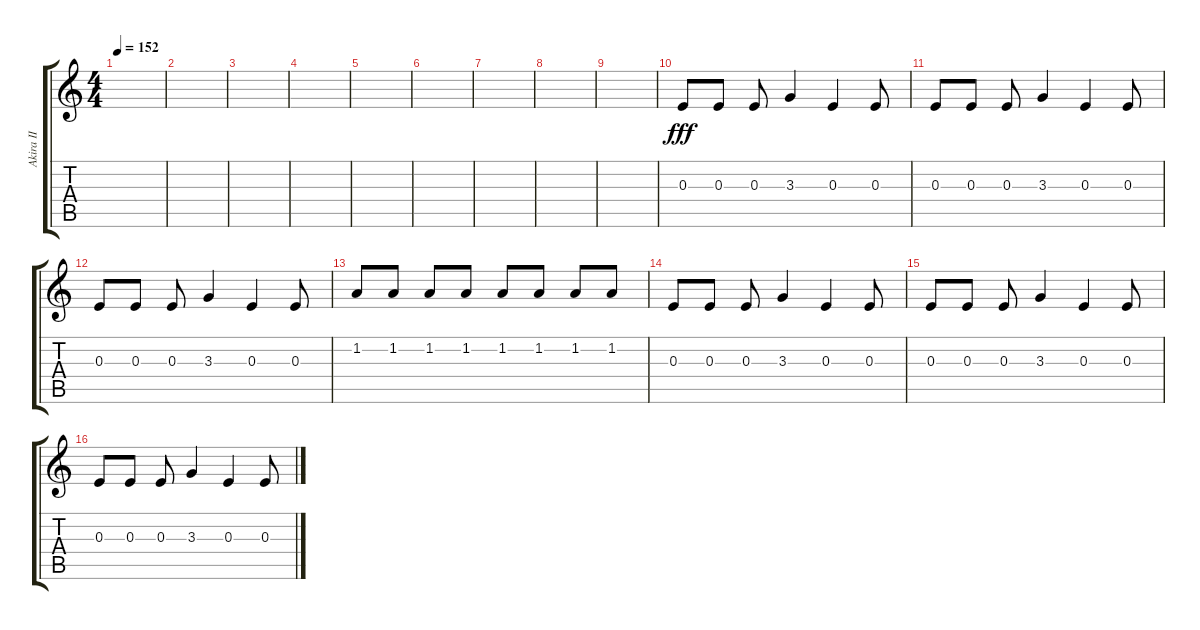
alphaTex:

\track ("Akira II" "Akira II") {instrument electricguitarclean}
\staff {score tabs}
\tuning (Db4 Ab3 E3 B2 Gb2 B1) {hide}
\ts (4 4)
\tempo 152
\clef g2
\ks c
|
|
|
|
|
|
|
|
|
0.3.8{dy fff volume 10 instrument distortionguitar} 0.3.8 0.3.8 3.3.4 0.3.4 0.3.8 |
0.3.8 0.3.8 0.3.8 3.3.4 0.3.4 0.3.8 |
0.3.8 0.3.8 0.3.8 3.3.4 0.3.4 0.3.8 |
1.2.8 1.2.8 1.2.8 1.2.8 1.2.8 1.2.8 1.2.8 1.2.8 |
0.3.8 0.3.8 0.3.8 3.3.4 0.3.4 0.3.8 |
0.3.8 0.3.8 0.3.8 3.3.4 0.3.4 0.3.8 |
0.3.8 0.3.8 0.3.8 3.3.4 0.3.4 0.3.8
